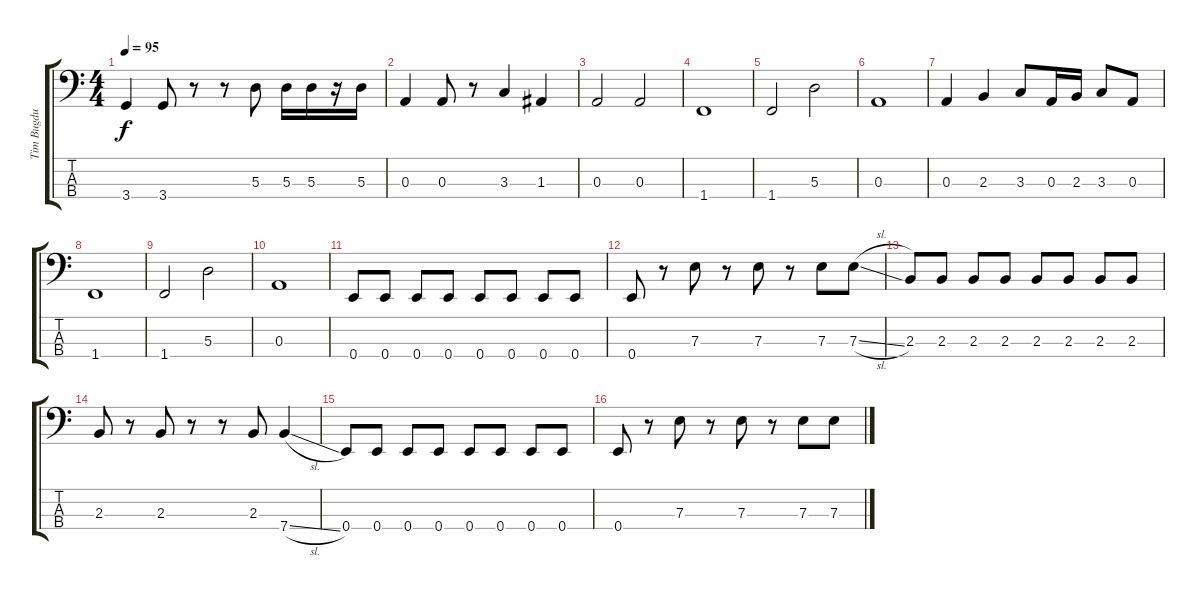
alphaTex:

\track ("Tim Bugdu" "Tim Bugdu") {instrument electricbassfinger}
\staff {score tabs}
\tuning (G2 D2 A1 E1) {hide}
\ts (4 4)
\tempo 95
\clef f4
\ks c
3.4.4{dy f} 3.4.8 r.8 r.8 5.3.8 5.3.16 5.3.16 r.16 5.3.16 |
0.3.4 0.3.8 r.8 3.3.4 1.3.4 |
0.3.2 0.3.2 |
1.4.1 |
1.4.2 5.3.2 |
0.3.1 |
0.3.4 2.3.4 3.3.8 0.3.16 2.3.16 3.3.8 0.3.8 |
1.4.1 |
1.4.2 5.3.2 |
0.3.1 |
0.4.8{volume 16} 0.4.8 0.4.8 0.4.8 0.4.8 0.4.8 0.4.8 0.4.8 |
0.4.8 r.8 7.3.8 r.8 7.3.8 r.8 7.3.8 7.3{sl}.8 |
2.3.8 2.3.8 2.3.8 2.3.8 2.3.8 2.3.8 2.3.8 2.3.8 |
2.3.8 r.8 2.3.8 r.8 r.8 2.3.8 7.4{sl}.4 |
0.4.8 0.4.8 0.4.8 0.4.8 0.4.8 0.4.8 0.4.8 0.4.8 |
0.4.8 r.8 7.3.8 r.8 7.3.8 r.8 7.3.8 7.3{sl}.8
